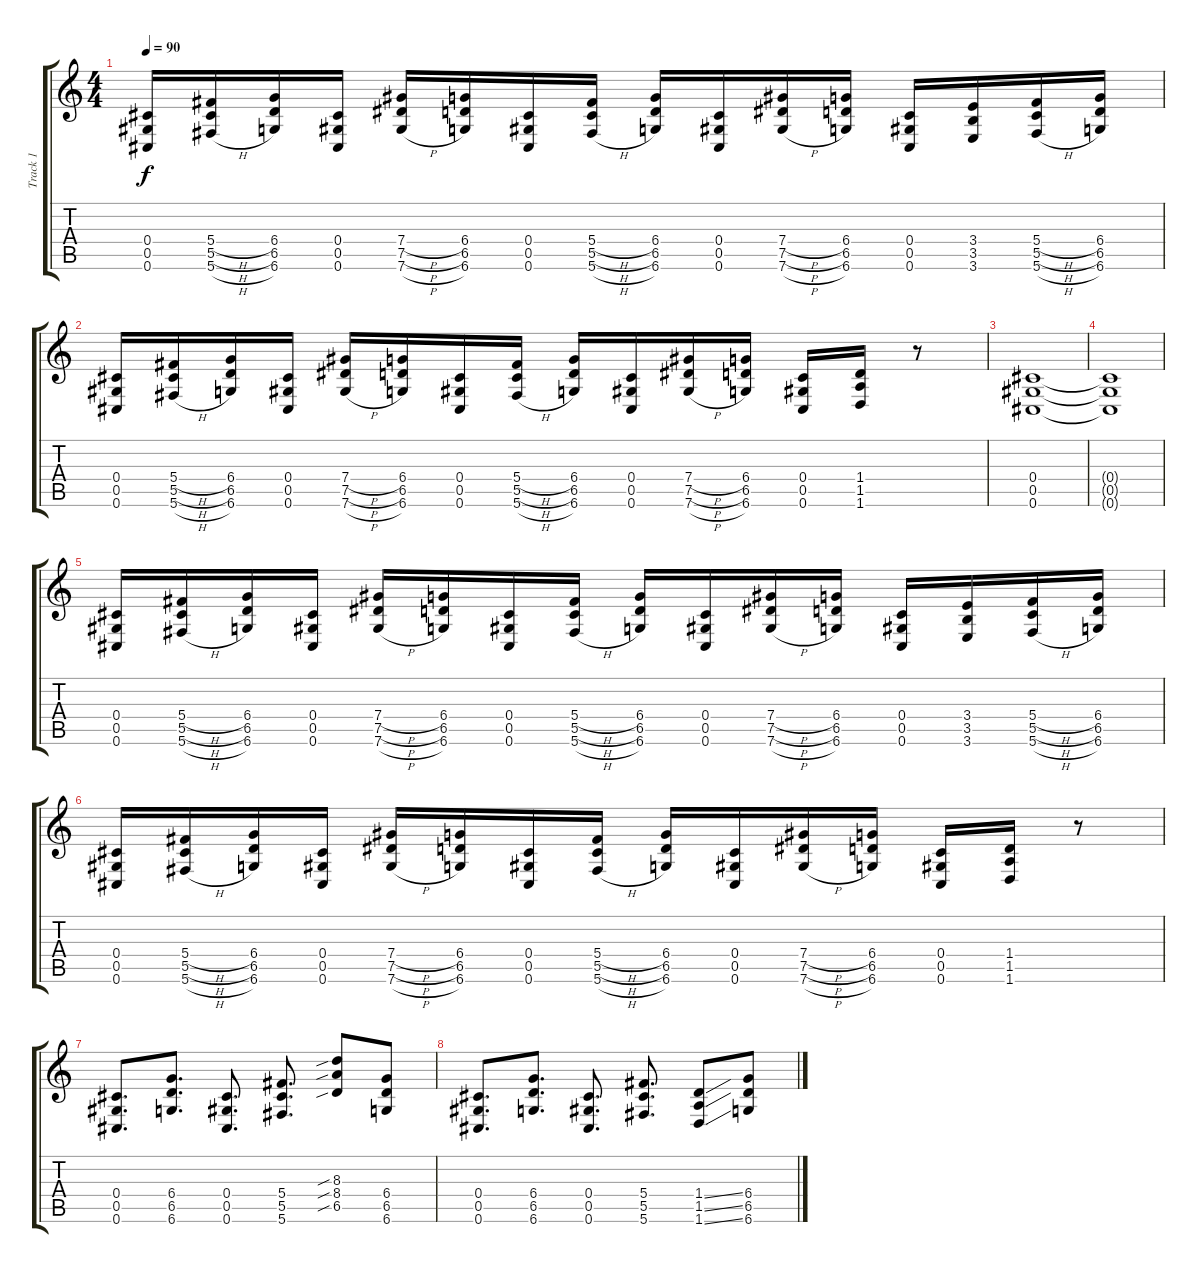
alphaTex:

\track ("Track 1" "Track 1") {instrument distortionguitar}
\staff {score tabs}
\tuning (Eb4 Bb3 Gb3 Db3 Ab2 Db2) {hide}
\ts (4 4)
\tempo 90
\clef g2
\ks c
(0.4 0.5 0.6).16{dy f volume 16} (5.4{h} 5.5{h} 5.6{h}).16 (6.4 6.5 6.6).16 (0.4 0.5 0.6).16 (7.4{h} 7.5{h} 7.6{h}).16 (6.4 6.5 6.6).16 (0.4 0.5 0.6).16 (5.4{h} 5.5{h} 5.6{h}).16 (6.4 6.5 6.6).16 (0.4 0.5 0.6).16 (7.4{h} 7.5{h} 7.6{h}).16 (6.4 6.5 6.6).16 (0.4 0.5 0.6).16 (3.4 3.5 3.6).16 (5.4{h} 5.5{h} 5.6{h}).16 (6.4 6.5 6.6).16 |
(0.4 0.5 0.6).16 (5.4{h} 5.5{h} 5.6{h}).16 (6.4 6.5 6.6).16 (0.4 0.5 0.6).16 (7.4{h} 7.5{h} 7.6{h}).16 (6.4 6.5 6.6).16 (0.4 0.5 0.6).16 (5.4{h} 5.5{h} 5.6{h}).16 (6.4 6.5 6.6).16 (0.4 0.5 0.6).16 (7.4{h} 7.5{h} 7.6{h}).16 (6.4 6.5 6.6).16 (0.4 0.5 0.6).16 (1.4 1.5 1.6).16 r.8 |
(0.4 0.5 0.6).1{volume 0} |
(0.4{t} 0.5{t} 0.6{t}).1 |
(0.4 0.5 0.6).16{volume 16} (5.4{h} 5.5{h} 5.6{h}).16 (6.4 6.5 6.6).16 (0.4 0.5 0.6).16 (7.4{h} 7.5{h} 7.6{h}).16 (6.4 6.5 6.6).16 (0.4 0.5 0.6).16 (5.4{h} 5.5{h} 5.6{h}).16 (6.4 6.5 6.6).16 (0.4 0.5 0.6).16 (7.4{h} 7.5{h} 7.6{h}).16 (6.4 6.5 6.6).16 (0.4 0.5 0.6).16 (3.4 3.5 3.6).16 (5.4{h} 5.5{h} 5.6{h}).16 (6.4 6.5 6.6).16 |
(0.4 0.5 0.6).16 (5.4{h} 5.5{h} 5.6{h}).16 (6.4 6.5 6.6).16 (0.4 0.5 0.6).16 (7.4{h} 7.5{h} 7.6{h}).16 (6.4 6.5 6.6).16 (0.4 0.5 0.6).16 (5.4{h} 5.5{h} 5.6{h}).16 (6.4 6.5 6.6).16 (0.4 0.5 0.6).16 (7.4{h} 7.5{h} 7.6{h}).16 (6.4 6.5 6.6).16 (0.4 0.5 0.6).16 (1.4 1.5 1.6).16 r.8 |
(0.4 0.5 0.6).8{d} (6.4 6.5 6.6).8{d} (0.4 0.5 0.6).8{d} (5.4 5.5 5.6).8{d} (8.3{sib} 8.4{sib} 6.5{sib}).8 (6.4 6.5 6.6).8 |
(0.4 0.5 0.6).8{d} (6.4 6.5 6.6).8{d} (0.4 0.5 0.6).8{d} (5.4 5.5 5.6).8{d} (1.4{ss} 1.5{ss} 1.6{ss}).8 (6.4 6.5 6.6).8
